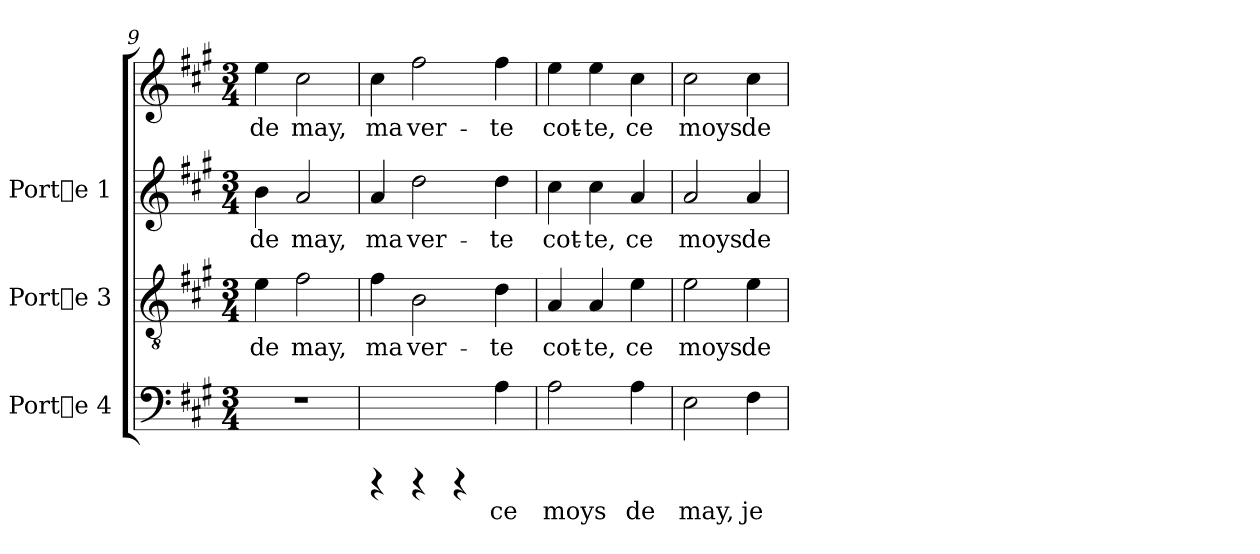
**kern	**text	**kern	**text	**kern	**text	**kern	**text
*part3	*part3	*part2	*part2	*part1	*part1	*part1	*part1
*staff4	*staff4	*staff3	*staff3	*staff2	*staff2	*staff1	*staff1
*I"Porte 4	*	*I"Porte 3	*	*I"Porte 1	*	*	*
*clefF4	*	*clefGv2	*	*clefG2	*	*clefG2	*
*k[f#c#g#]	*	*k[f#c#g#]	*	*k[f#c#g#]	*	*k[f#c#g#]	*
*A:	*	*A:	*	*A:	*	*A:	*
*M3/4	*	*M3/4	*	*M3/4	*	*M3/4	*
=9	=9	=9	=9	=9	=9	=9	=9
!	!	!	!LO:LY:b:cj	!	!LO:LY:b:cj	!	!LO:LY:b:cj
2.r	.	4e\	de	4b\	de	4ee\	de
!	!	!	!LO:LY:b:cj	!	!LO:LY:b:cj	!	!LO:LY:b:cj
.	.	2f#\	may,	2a/	may,	2cc#\	may,
=10	=10	=10	=10	=10	=10	=10	=10
!	!	!	!LO:LY:b:cj	!	!LO:LY:b:cj	!	!LO:LY:b:cj
4rCCC	.	4f#\	ma	4a/	ma	4cc#\	ma
!	!	!	!LO:LY:b:cj	!	!LO:LY:b:cj	!	!LO:LY:b:cj
4rCCC	.	2B\	ver-	2dd\	ver-	2ff#\	ver-
4rCCC	.	.	.	.	.	.	.
!	!LO:LY:b:cj	!	!LO:LY:b:cj	!	!LO:LY:b:cj	!	!LO:LY:b:cj
4A\	ce	4d\	-te	4dd\	-te	4ff#\	-te
!!LO:LB:g=z
=11	=11	=11	=11	=11	=11	=11	=11
!	!LO:LY:b:cj	!	!LO:LY:b:cj	!	!LO:LY:b:cj	!	!LO:LY:b:cj
2A\	moys	4A/	cot-	4cc#\	cot-	4ee\	cot-
!	!	!	!LO:LY:b:cj	!	!LO:LY:b:cj	!	!LO:LY:b:cj
.	.	4A/	-te,	4cc#\	-te,	4ee\	-te,
!	!LO:LY:b:cj	!	!LO:LY:b:cj	!	!LO:LY:b:cj	!	!LO:LY:b:cj
4A\	de	4e\	ce	4a/	ce	4cc#\	ce
=12	=12	=12	=12	=12	=12	=12	=12
!	!LO:LY:b:cj	!	!LO:LY:b:cj	!	!LO:LY:b:cj	!	!LO:LY:b:cj
2E\	may,	2e\	moys	2a/	moys	2cc#\	moys
!	!LO:LY:b:cj	!	!LO:LY:b:cj	!	!LO:LY:b:cj	!	!LO:LY:b:cj
4F#\	je	4e\	de	4a/	de	4cc#\	de
=	=	=	=	=	=	=	=
*-	*-	*-	*-	*-	*-	*-	*-
